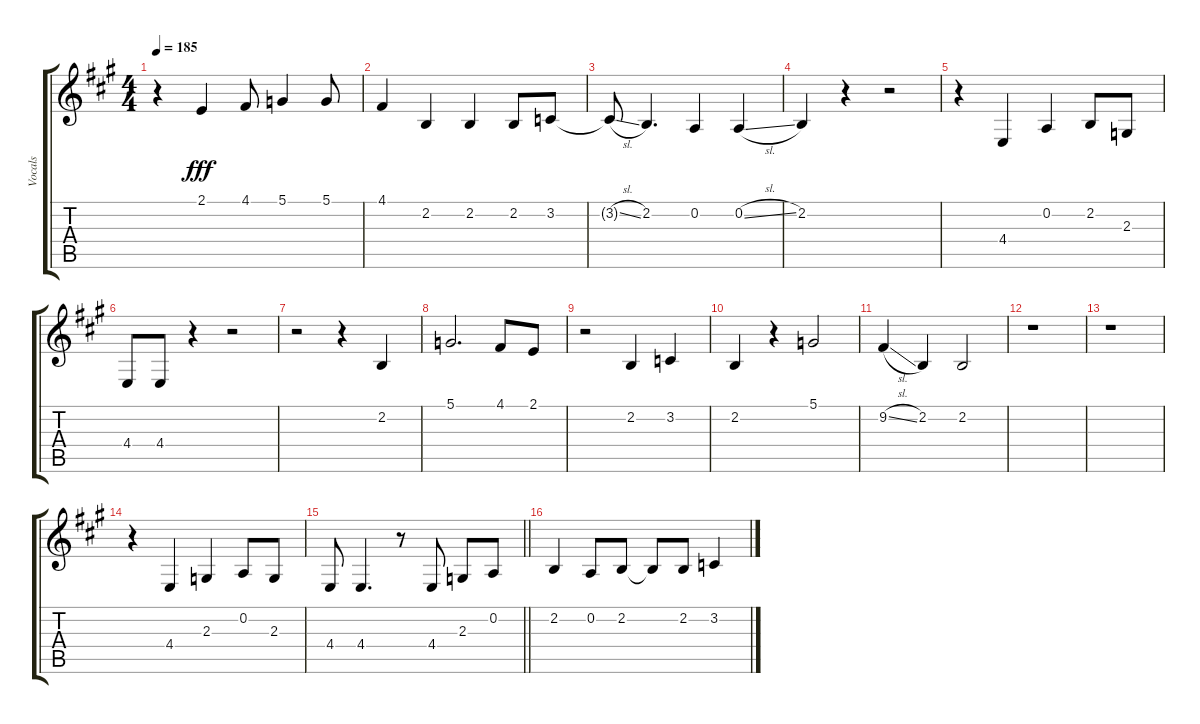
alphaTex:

\track ("Vocals" "Vocals") {instrument voiceoohs}
\staff {score tabs}
\tuning (D4 A3 F3 C3 G2 D2) {hide}
\ts (4 4)
\tempo 185
\clef g2
\ks a
r.4{dy fff} 2.1.4 4.1.8 5.1.4 5.1.8 |
4.1.4 2.2.4 2.2.4 2.2.8 3.2.8 |
3.2{sl t}.8 2.2.4{d} 0.2.4 0.2{sl}.4 |
2.2.4 r.4 r.2 |
r.4 4.4.4 0.2.4 2.2.8 2.3.8 |
4.4.8 4.4.8 r.4 r.2 |
r.2 r.4 2.2.4 |
5.1.2{d} 4.1.8 2.1.8 |
r.2 2.2.4 3.2.4 |
2.2.4 r.4 5.1.2 |
9.2{sl}.4 2.2.4 2.2.2 |
r.1 |
r.1 |
r.4 4.4.4 2.3.4 0.2.8 2.3.8 |
\barLineRight lightlight
4.4.8 4.4.4{d} r.8 4.4.8 2.3.8 0.2.8 |
2.2.4 0.2.8 2.2.8 2.2{t}.8 2.2.8 3.2.4
